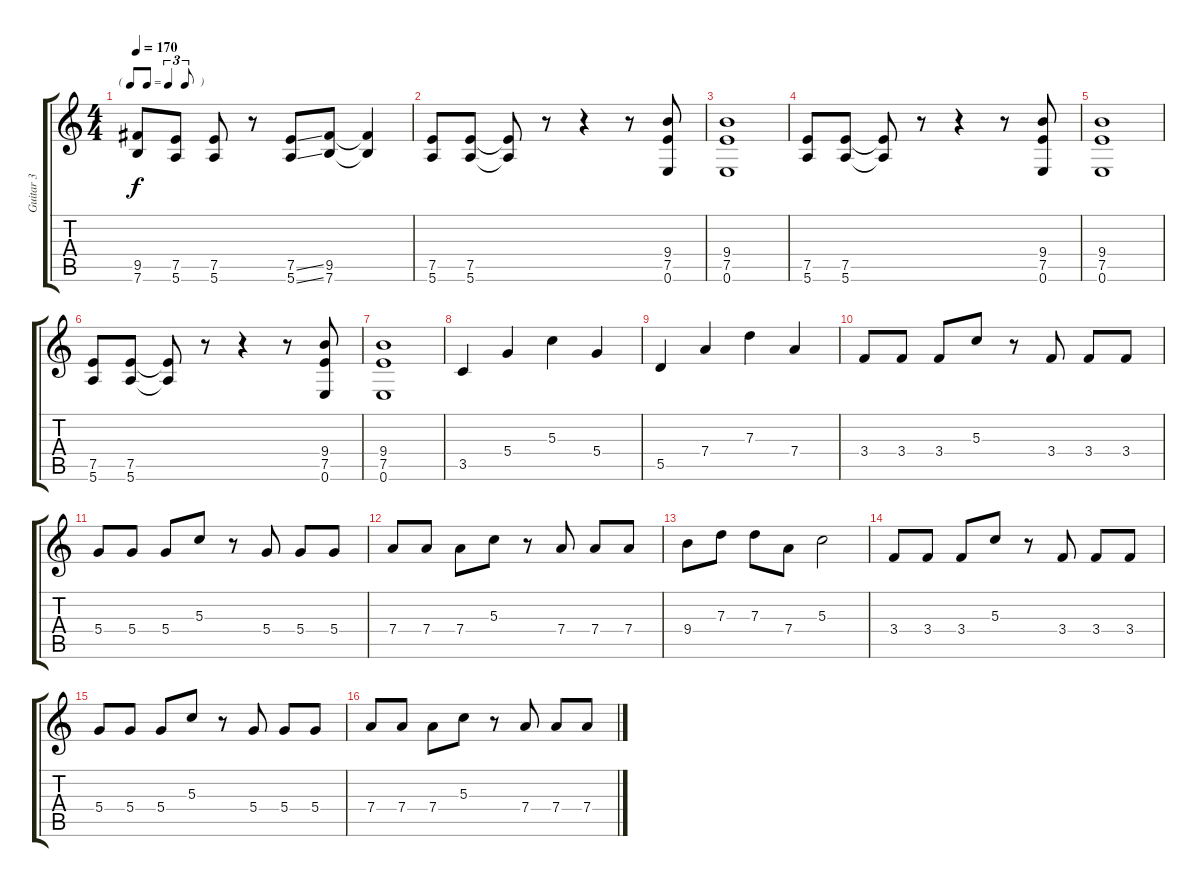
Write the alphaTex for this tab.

\track ("Guitar 3" "Guitar 3") {instrument overdrivenguitar}
\staff {score tabs}
\tuning (E4 B3 G3 D3 A2 E2) {hide}
\ts (4 4)
\tf triplet8th
\tempo 170
\clef g2
\ks c
(9.5 7.6).8{dy f} (7.5 5.6).8 (7.5 5.6).8 r.8 (7.5{ss} 5.6{ss}).8 (9.5 7.6).8 (9.5{t} 7.6{t}).4 |
(7.5 5.6).8 (7.5 5.6).8 (7.5{t} 5.6{t}).8 r.8 r.4 r.8 (9.4 7.5 0.6).8 |
(9.4 7.5 0.6).1 |
(7.5 5.6).8 (7.5 5.6).8 (7.5{t} 5.6{t}).8 r.8 r.4 r.8 (9.4 7.5 0.6).8 |
(9.4 7.5 0.6).1 |
(7.5 5.6).8 (7.5 5.6).8 (7.5{t} 5.6{t}).8 r.8 r.4 r.8 (9.4 7.5 0.6).8 |
(9.4 7.5 0.6).1 |
3.5.4 5.4.4 5.3.4 5.4.4 |
5.5.4 7.4.4 7.3.4 7.4.4 |
3.4.8 3.4.8 3.4.8 5.3.8 r.8 3.4.8 3.4.8 3.4.8 |
5.4.8 5.4.8 5.4.8 5.3.8 r.8 5.4.8 5.4.8 5.4.8 |
7.4.8 7.4.8 7.4.8 5.3.8 r.8 7.4.8 7.4.8 7.4.8 |
9.4.8 7.3.8 7.3.8 7.4.8 5.3.2 |
3.4.8 3.4.8 3.4.8 5.3.8 r.8 3.4.8 3.4.8 3.4.8 |
5.4.8 5.4.8 5.4.8 5.3.8 r.8 5.4.8 5.4.8 5.4.8 |
7.4.8 7.4.8 7.4.8 5.3.8 r.8 7.4.8 7.4.8 7.4.8
